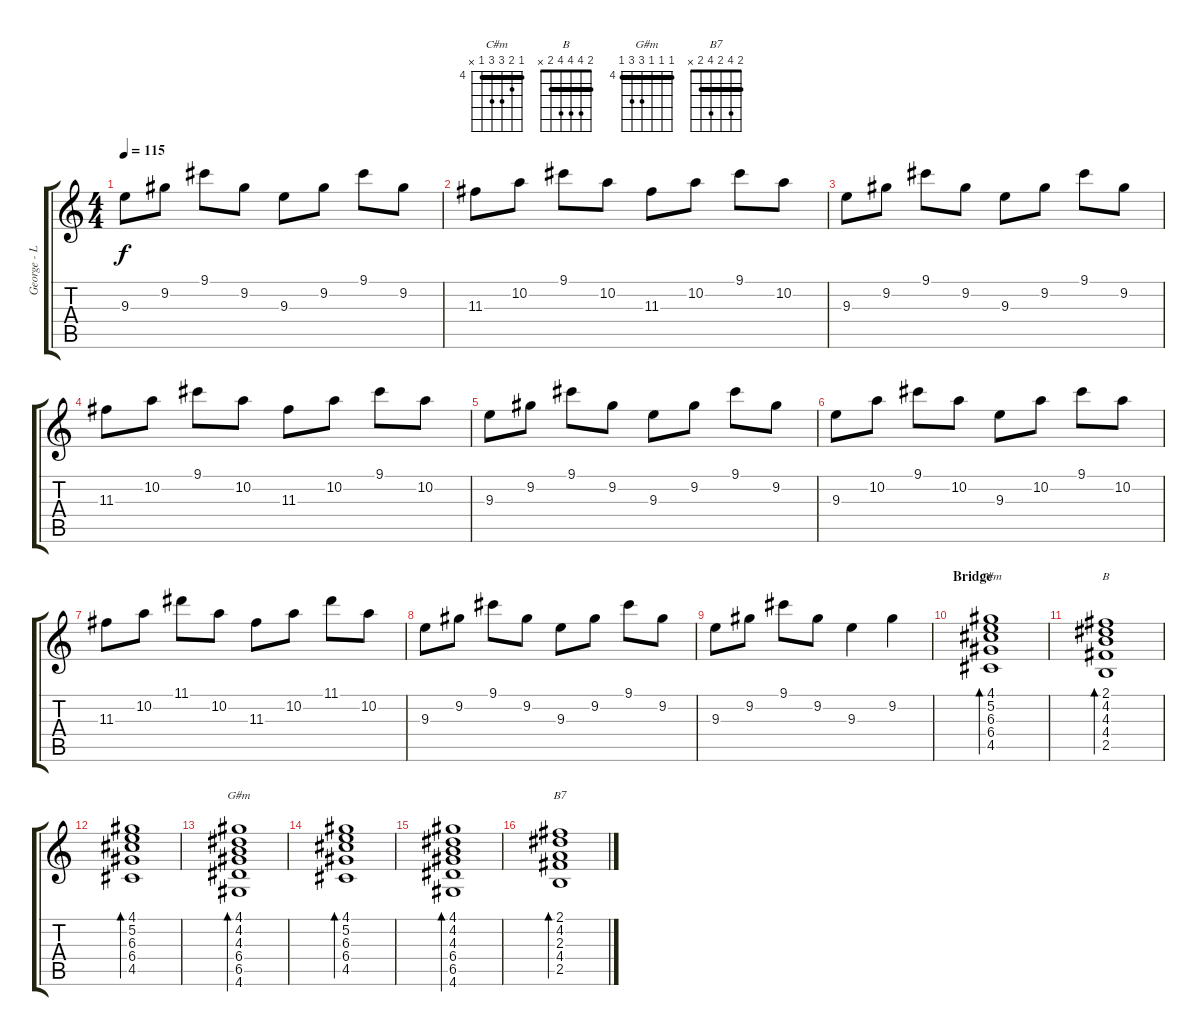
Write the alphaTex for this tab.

\track ("George - Lead Guitar" "George - L") {instrument acousticguitarnylon}
\staff {score tabs}
\tuning (E4 B3 G3 D3 A2 E2) {hide}
\chord ("C#m" 4 5 6 6 4 x) {firstfret 4 barre 4}
\chord ("B" 2 4 4 4 2 x) {barre 2}
\chord ("G#m" 4 4 4 6 6 4) {firstfret 4 barre 4}
\chord ("B7" 2 4 2 4 2 x) {barre 2}
\ts (4 4)
\tempo 115
\clef g2
\ks c
9.3.8{dy f} 9.2.8 9.1.8 9.2.8 9.3.8 9.2.8 9.1.8 9.2.8 |
11.3.8 10.2.8 9.1.8 10.2.8 11.3.8 10.2.8 9.1.8 10.2.8 |
9.3.8 9.2.8 9.1.8 9.2.8 9.3.8 9.2.8 9.1.8 9.2.8 |
11.3.8 10.2.8 9.1.8 10.2.8 11.3.8 10.2.8 9.1.8 10.2.8 |
9.3.8 9.2.8 9.1.8 9.2.8 9.3.8 9.2.8 9.1.8 9.2.8 |
9.3.8 10.2.8 9.1.8 10.2.8 9.3.8 10.2.8 9.1.8 10.2.8 |
11.3.8 10.2.8 11.1.8 10.2.8 11.3.8 10.2.8 11.1.8 10.2.8 |
9.3.8 9.2.8 9.1.8 9.2.8 9.3.8 9.2.8 9.1.8 9.2.8 |
9.3.8 9.2.8 9.1.8 9.2.8 9.3.4 9.2.4 |
\section ("" "Bridge")
(4.1 5.2 6.3 6.4 4.5).1{bd 120 ch "C#m"} |
(2.1 4.2 4.3 4.4 2.5).1{bd 120 ch "B"} |
(4.1 5.2 6.3 6.4 4.5).1{bd 120} |
(4.1 4.2 4.3 6.4 6.5 4.6).1{bd 120 ch "G#m"} |
(4.1 5.2 6.3 6.4 4.5).1{bd 120} |
(4.1 4.2 4.3 6.4 6.5 4.6).1{bd 120} |
(2.1 4.2 2.3 4.4 2.5).1{bd 120 ch "B7"}
